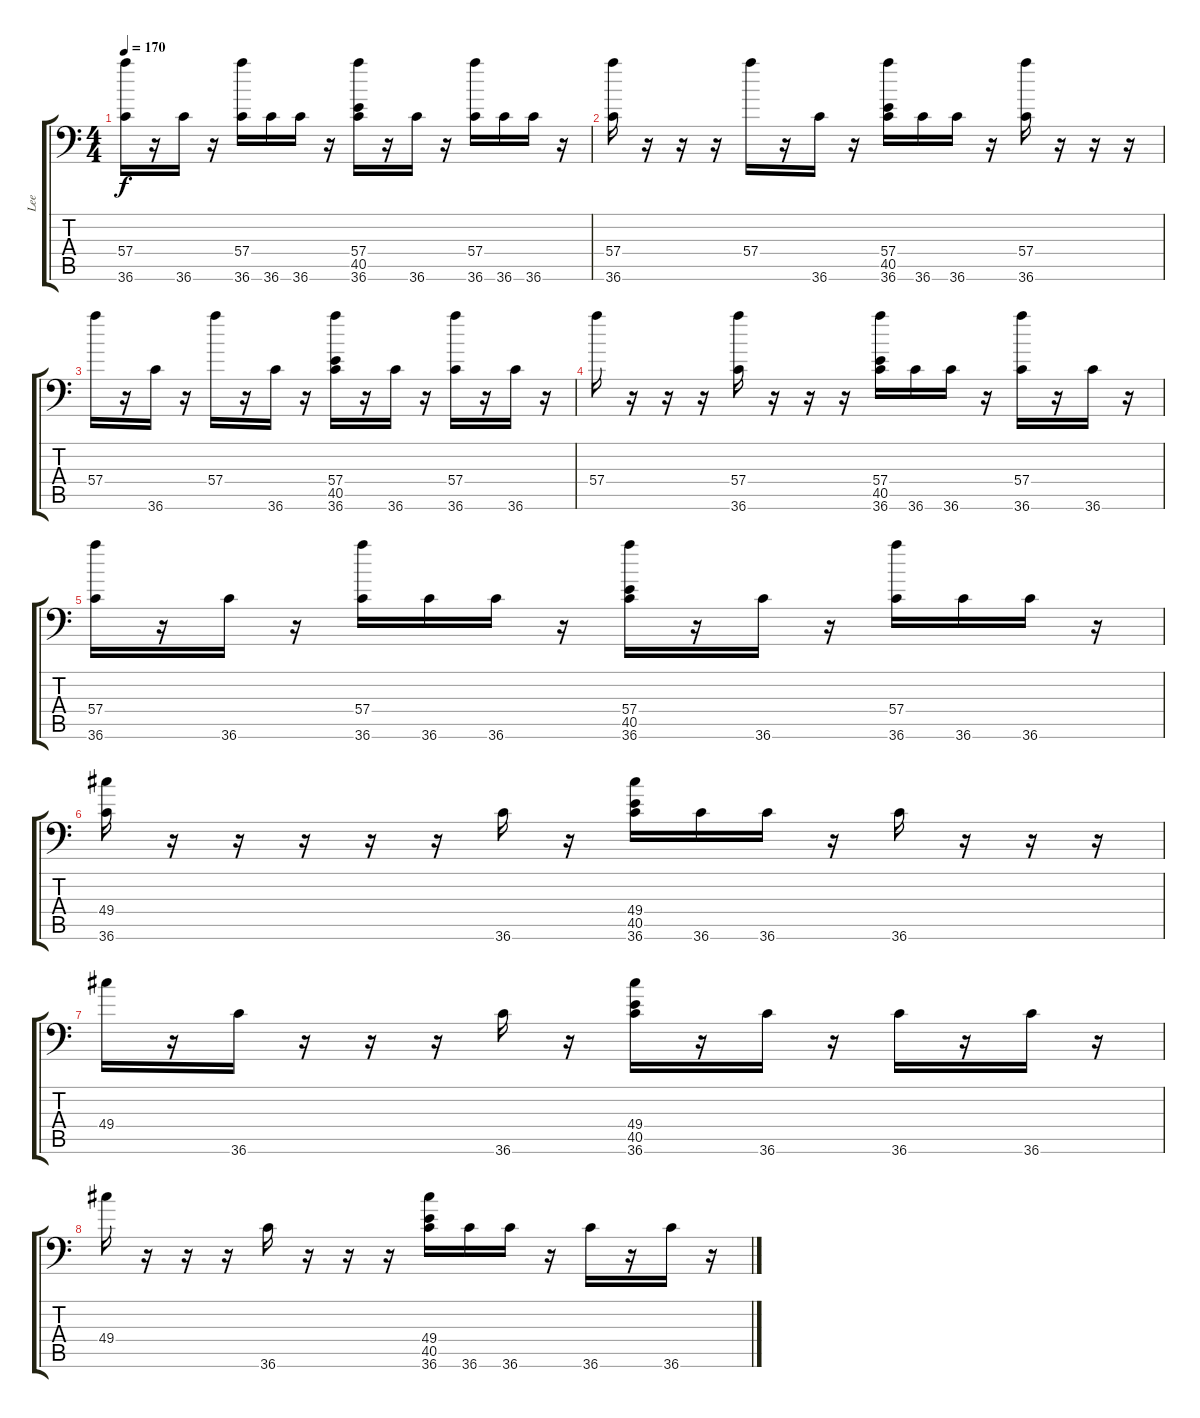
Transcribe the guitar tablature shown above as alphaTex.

\track ("Lee" "Lee") {instrument acousticgrandpiano}
\staff {score tabs}
\tuning (C-1 C-1 C-1 C-1 C-1 C-1) {hide}
\ts (4 4)
\tempo 170
\clef f4
\ks c
(57.4 36.6).16{dy f} r.16 36.6.16 r.16 (57.4 36.6).16 36.6.16 36.6.16 r.16 (57.4 40.5 36.6).16 r.16 36.6.16 r.16 (57.4 36.6).16 36.6.16 36.6.16 r.16 |
(57.4 36.6).16 r.16 r.16 r.16 57.4.16 r.16 36.6.16 r.16 (57.4 40.5 36.6).16 36.6.16 36.6.16 r.16 (57.4 36.6).16 r.16 r.16 r.16 |
57.4.16 r.16 36.6.16 r.16 57.4.16 r.16 36.6.16 r.16 (57.4 40.5 36.6).16 r.16 36.6.16 r.16 (57.4 36.6).16 r.16 36.6.16 r.16 |
57.4.16 r.16 r.16 r.16 (57.4 36.6).16 r.16 r.16 r.16 (57.4 40.5 36.6).16 36.6.16 36.6.16 r.16 (57.4 36.6).16 r.16 36.6.16 r.16 |
(57.4 36.6).16 r.16 36.6.16 r.16 (57.4 36.6).16 36.6.16 36.6.16 r.16 (57.4 40.5 36.6).16 r.16 36.6.16 r.16 (57.4 36.6).16 36.6.16 36.6.16 r.16 |
(49.4 36.6).16 r.16 r.16 r.16 r.16 r.16 36.6.16 r.16 (49.4 40.5 36.6).16 36.6.16 36.6.16 r.16 36.6.16 r.16 r.16 r.16 |
49.4.16 r.16 36.6.16 r.16 r.16 r.16 36.6.16 r.16 (49.4 40.5 36.6).16 r.16 36.6.16 r.16 36.6.16 r.16 36.6.16 r.16 |
49.4.16 r.16 r.16 r.16 36.6.16 r.16 r.16 r.16 (49.4 40.5 36.6).16 36.6.16 36.6.16 r.16 36.6.16 r.16 36.6.16 r.16
